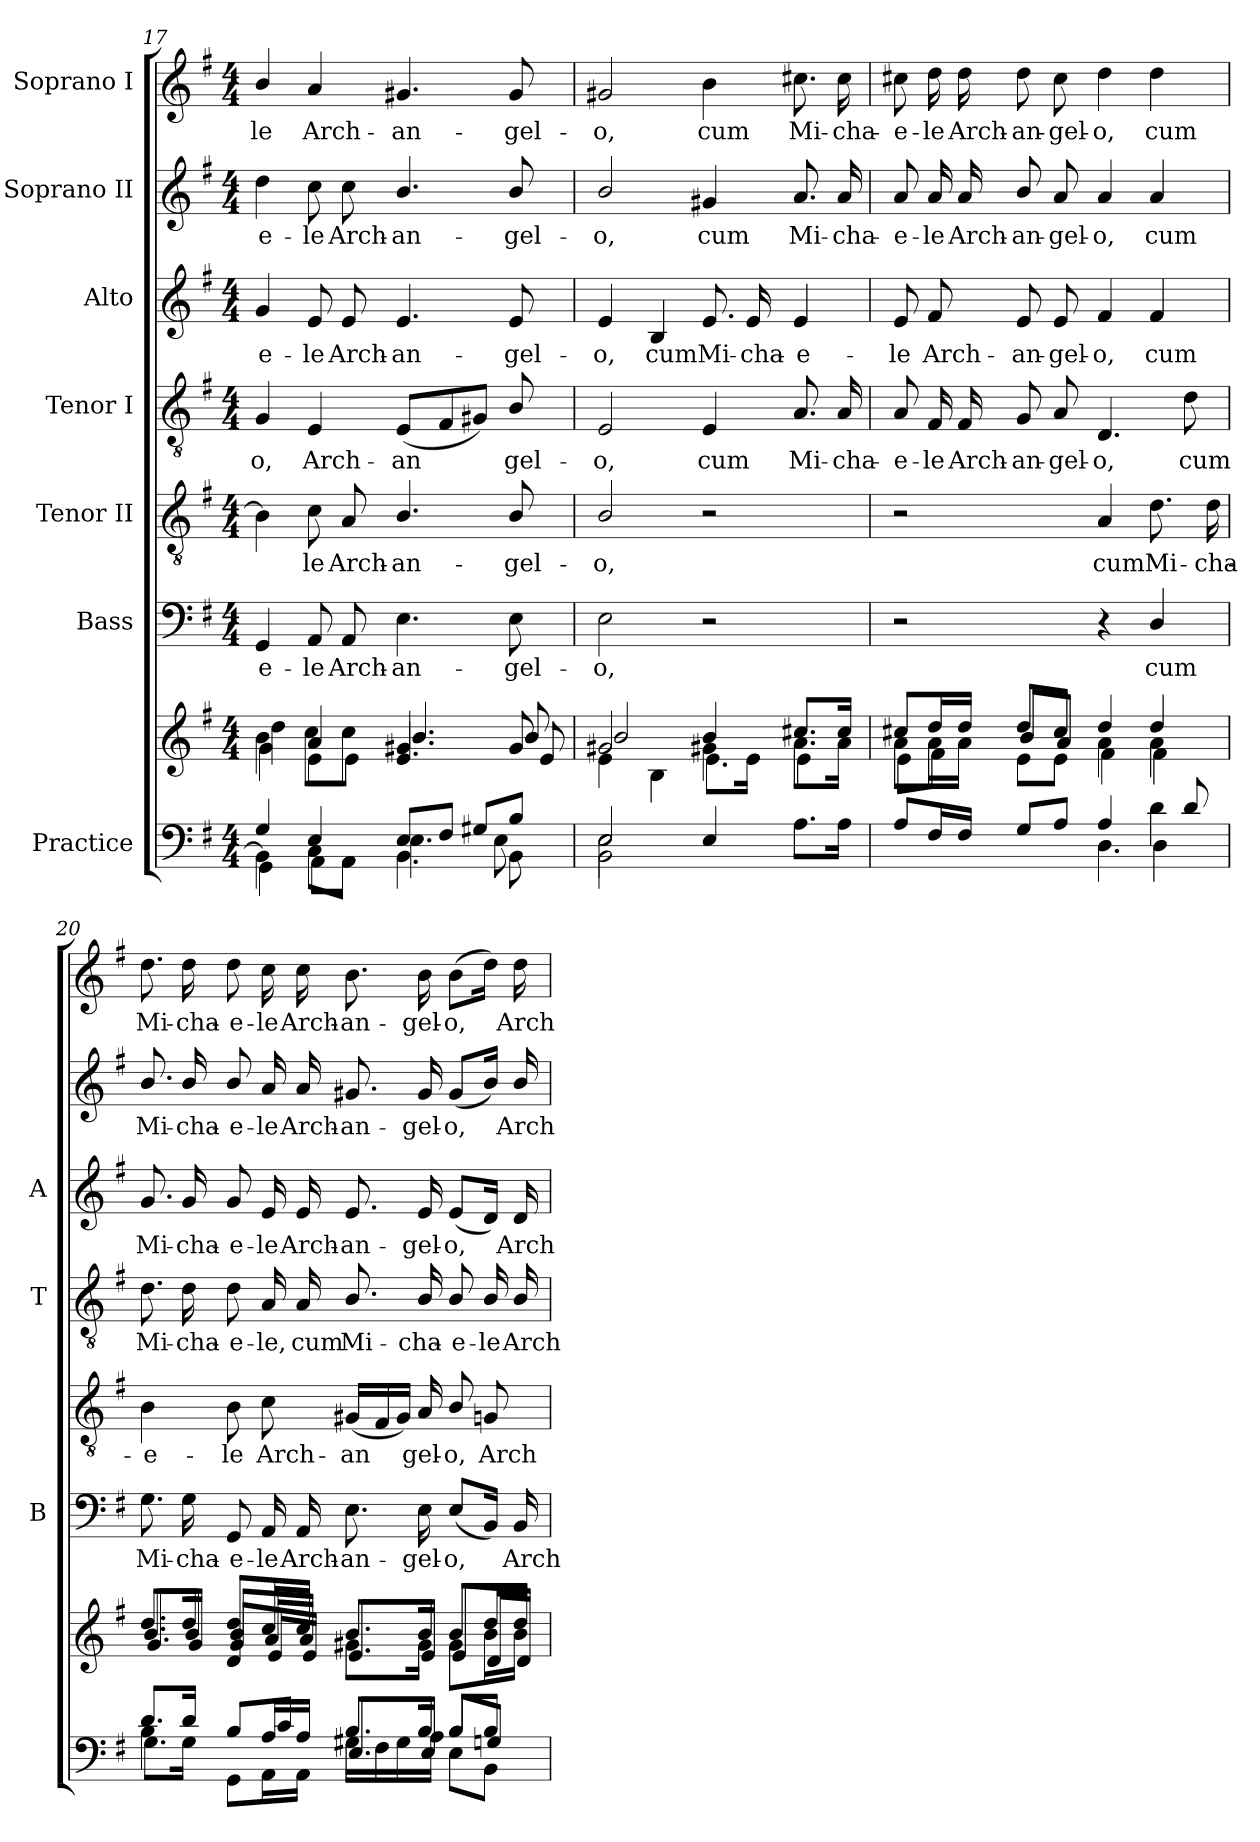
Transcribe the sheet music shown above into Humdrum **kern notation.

**kern	**kern	**kern	**text	**kern	**text	**kern	**text	**kern	**text	**kern	**text	**kern	**text
*part7	*part7	*part6	*part6	*part5	*part5	*part4	*part4	*part3	*part3	*part2	*part2	*part1	*part1
*staff8	*staff7	*staff6	*staff6	*staff5	*staff5	*staff4	*staff4	*staff3	*staff3	*staff2	*staff2	*staff1	*staff1
*I"Practice	*	*I"Bass	*	*I"Tenor II	*	*I"Tenor I	*	*I"Alto	*	*I"Soprano II	*	*I"Soprano I	*
*	*	*I'B	*	*	*	*I'T	*	*I'A	*	*	*	*	*
*clefF4	*clefG2	*clefF4	*	*clefGv2	*	*clefGv2	*	*clefG2	*	*clefG2	*	*clefG2	*
*k[f#]	*k[f#]	*k[f#]	*	*k[f#]	*	*k[f#]	*	*k[f#]	*	*k[f#]	*	*k[f#]	*
*G:	*G:	*G:	*	*G:	*	*G:	*	*G:	*	*G:	*	*G:	*
*M4/4	*M4/4	*M4/4	*	*M4/4	*	*M4/4	*	*M4/4	*	*M4/4	*	*M4/4	*
=17	=17	=17	=17	=17	=17	=17	=17	=17	=17	=17	=17	=17	=17
*^	*^	*	*	*	*	*	*	*	*	*	*	*	*
*	*^	*	*^	*	*	*	*	*	*	*	*	*	*	*	*
!	!	!	!	!	!	!	!LO:LY:b	!	!	!	!LO:LY:b	!	!LO:LY:b	!	!LO:LY:b	!	!LO:LY:b
4G/	4BB\]	4GG\	4b\	4dd\	4g\	4GG/	-e-	4B\]	.	4G/	-o,	4g/	-e-	4dd\	-e-	4b/	-le
!	!	!	!	!	!	!	!LO:LY:b	!	!LO:LY:b	!	!LO:LY:b	!	!LO:LY:b	!	!LO:LY:b	!	!LO:LY:b
4E/	8C\L	8AA\L	4a/	8cc\L	8e\L	8AA/	-le	8c\	le	4E/	Arch-	8e/	-le	8cc\	-le	4a/	Arch-
!	!	!	!	!	!	!	!LO:LY:b	!	!LO:LY:b	!	!	!	!LO:LY:b	!	!LO:LY:b	!	!
.	8AA\J	8AA\J	.	8cc\J	8e\J	8AA/	Arch-	8A/	Arch-	.	.	8e/	Arch-	8cc\	Arch-	.	.
!	!	!	!	!	!	!	!LO:LY:b	!	!LO:LY:b	!	!LO:LY:b	!	!LO:LY:b	!	!LO:LY:b	!	!LO:LY:b
8E/L	4.BB\	4.E\	4.g#X/	4.b/	4.e/	4.E\	-an-	4.B/	-an-	(<8E/L	-an­	4.e/	-an-	4.b/	-an-	4.g#X/	-an-
8F#/J	.	.	.	.	.	.	.	.	.	8F#/	.	.	.	.	.	.	.
8G#X/L	.	.	.	.	.	.	.	.	.	8G#X/J)	.	.	.	.	.	.	.
!	!	!	!	!	!	!	!LO:LY:b	!	!LO:LY:b	!	!LO:LY:b	!	!LO:LY:b	!	!LO:LY:b	!	!LO:LY:b
8B/J	8BB\	8E\	8g#/	8b/	8e/	8E\	-gel-	8B/	-gel-	8B/	gel-	8e/	-gel-	8b/	-gel-	8g#/	-gel-
=18	=18	=18	=18	=18	=18	=18	=18	=18	=18	=18	=18	=18	=18	=18	=18	=18	=18
!	!	!	!	!	!	!	!LO:LY:b	!	!LO:LY:b	!	!LO:LY:b	!	!LO:LY:b	!	!LO:LY:b	!	!LO:LY:b
2E/	2BB\	2E\	2g#X/	2b/	4e\	2E\	-o,	2B/	-o,	2E/	-o,	4e/	-o,	2b/	-o,	2g#X/	-o,
!	!	!	!	!	!	!	!	!	!	!	!	!	!LO:LY:b	!	!	!	!
.	.	.	.	.	4B\	.	.	.	.	.	.	4B/	cum	.	.	.	.
!	!	!	!	!	!	!	!	!	!	!	!LO:LY:b	!	!LO:LY:b	!	!LO:LY:b	!	!LO:LY:b
4E/	2ryy	2ryy	4b/	4g#X\	8.e\L	2r	.	2r	.	4E/	cum	8.e/	Mi-	4g#X/	cum	4b\	cum
!	!	!	!	!	!	!	!	!	!	!	!	!	!LO:LY:b	!	!	!	!
.	.	.	.	.	16e\Jk	.	.	.	.	.	.	16e/	-cha-	.	.	.	.
!	!	!	!	!	!	!	!	!	!	!	!LO:LY:b	!	!LO:LY:b	!	!LO:LY:b	!	!LO:LY:b
8.A\L	.	.	8.cc#X/L	8.a\L	4e\	.	.	.	.	8.A/	Mi-	4e/	-e-	8.a/	Mi-	8.cc#X\	Mi-
!	!	!	!	!	!	!	!	!	!	!	!LO:LY:b	!	!	!	!LO:LY:b	!	!LO:LY:b
16A\Jk	.	.	16cc#/Jk	16a\Jk	.	.	.	.	.	16A/	-cha-	.	.	16a/	-cha-	16cc#\	-cha-
!!LO:PB:g=z
=19	=19	=19	=19	=19	=19	=19	=19	=19	=19	=19	=19	=19	=19	=19	=19	=19	=19
!	!	!	!	!	!	!	!	!	!	!	!LO:LY:b	!	!LO:LY:b	!	!LO:LY:b	!	!LO:LY:b
8A/L	2ryy	2ryy	8cc#X/L	8a\L	8e\L	2r	.	2r	.	8A/	-e-	8e/	-le	8a/	-e-	8cc#X\	-e-
!	!	!	!	!	!	!	!	!	!	!	!LO:LY:b	!	!LO:LY:b	!	!LO:LY:b	!	!LO:LY:b
16F#/L	.	.	16dd/L	16a\L	8f#\J	.	.	.	.	16F#/	-le	8f#/	Arch-	16a/	-le	16dd\	-le
!	!	!	!	!	!	!	!	!	!	!	!LO:LY:b	!	!	!	!LO:LY:b	!	!LO:LY:b
16F#/JJ	.	.	16dd/JJ	16a\JJ	.	.	.	.	.	16F#/	Arch-	.	.	16a/	Arch-	16dd\	Arch-
!	!	!	!	!	!	!	!	!	!	!	!LO:LY:b	!	!LO:LY:b	!	!LO:LY:b	!	!LO:LY:b
8G/L	.	.	8dd/L	8b/L	8e\L	.	.	.	.	8G/	-an-	8e/	-an-	8b/	-an-	8dd\	-an-
!	!	!	!	!	!	!	!	!	!	!	!LO:LY:b	!	!LO:LY:b	!	!LO:LY:b	!	!LO:LY:b
8A/J	.	.	8cc#/J	8a/J	8e\J	.	.	.	.	8A/	-gel-	8e/	-gel-	8a/	-gel-	8cc#\	-gel-
!	!	!	!	!	!	!	!	!	!LO:LY:b	!	!LO:LY:b	!	!LO:LY:b	!	!LO:LY:b	!	!LO:LY:b
4.D\	4A/	4ryy	4dd/	4a\	4f#\	4r	.	4A/	cum	4.D/	-o,	4f#/	-o,	4a/	-o,	4dd\	-o,
!	!	!	!	!	!	!	!LO:LY:b	!	!LO:LY:b	!	!	!	!LO:LY:b	!	!LO:LY:b	!	!LO:LY:b
.	4d\	4D\	4dd/	4a\	4f#\	4D/	cum	8.d\	Mi-	.	.	4f#/	cum	4a/	cum	4dd\	cum
!	!	!	!	!	!	!	!	!	!	!	!LO:LY:b	!	!	!	!	!	!
8d/	.	.	.	.	.	.	.	.	.	8d\	cum	.	.	.	.	.	.
!	!	!	!	!	!	!	!	!	!LO:LY:b	!	!	!	!	!	!	!	!
.	.	.	.	.	.	.	.	16d\	-cha-	.	.	.	.	.	.	.	.
=20	=20	=20	=20	=20	=20	=20	=20	=20	=20	=20	=20	=20	=20	=20	=20	=20	=20
!	!	!	!	!	!	!	!LO:LY:b	!	!LO:LY:b	!	!LO:LY:b	!	!LO:LY:b	!	!LO:LY:b	!	!LO:LY:b
8.d/L	4B\	8.G\L	8.dd/L	8.b/L	8.g/L	8.G\	Mi-	4B\	-e-	8.d\	Mi-	8.g/	Mi-	8.b/	Mi-	8.dd\	Mi-
!	!	!	!	!	!	!	!LO:LY:b	!	!	!	!LO:LY:b	!	!LO:LY:b	!	!LO:LY:b	!	!LO:LY:b
16d/Jk	.	16G\Jk	16dd/Jk	16b/Jk	16g/Jk	16G\	-cha-	.	.	16d\	-cha-	16g/	-cha-	16b/	-cha-	16dd\	-cha-
!	!	!	!	!	!	!	!LO:LY:b	!	!LO:LY:b	!	!LO:LY:b	!	!LO:LY:b	!	!LO:LY:b	!	!LO:LY:b
8ryy	8B/L	8GG\L	8d/ 8dd/L	8b/L	8g/L	8GG/	-e-	8B\	-le	8d\	-e-	8g/	-e-	8b/	-e-	8dd\	-e-
!	!	!	!	!	!	!	!LO:LY:b	!	!LO:LY:b	!	!LO:LY:b	!	!LO:LY:b	!	!LO:LY:b	!	!LO:LY:b
16A/LL	8c/J	16AA\L	16cc/L	16a/L	16e/L	16AA/	-le	8c\	Arch-	16A/	-le,	16e/	-le	16a/	-le	16cc\	-le
!	!	!	!	!	!	!	!LO:LY:b	!	!	!	!LO:LY:b	!	!LO:LY:b	!	!LO:LY:b	!	!LO:LY:b
16A/JJ	.	16AA\JJ	16cc/JJ	16a/JJ	16e/JJ	16AA/	Arch-	.	.	16A/	cum	16e/	Arch-	16a/	Arch-	16cc\	Arch-
!	!	!	!	!	!	!	!LO:LY:b	!	!LO:LY:b	!	!LO:LY:b	!	!LO:LY:b	!	!LO:LY:b	!	!LO:LY:b
8.B/L	16G#X\LL	8.E/L	8.b/L	8.g#X\L	8.e/L	8.E\	-an-	(<16G#X/LL	-an­	8.B/	Mi-	8.e/	-an-	8.g#X/	-an-	8.b\	-an-
.	16F#\	.	.	.	.	.	.	16F#/	.	.	.	.	.	.	.	.	.
.	16G#\	.	.	.	.	.	.	16G#/JJ)	.	.	.	.	.	.	.	.	.
!	!	!	!	!	!	!	!LO:LY:b	!	!LO:LY:b	!	!LO:LY:b	!	!LO:LY:b	!	!LO:LY:b	!	!LO:LY:b
16B/Jk	16A\JJ	16E/Jk	16b/Jk	16g#\Jk	16e/Jk	16E\	-gel-	16A/	gel-	16B/	-cha-	16e/	-gel-	16g#/	-gel-	16b\	-gel-
!	!	!	!	!	!	!	!LO:LY:b	!	!LO:LY:b	!	!LO:LY:b	!	!LO:LY:b	!	!LO:LY:b	!	!LO:LY:b
8B/L	8B/L	8E\L	8b/L	8g#\L	8e/L	(<8E/L	-o,	8B/	-o,	8B/	-e-	(<8e/L	-o,	(<8g#/L	-o,	(>8b\L	-o,
!	!	!	!	!	!	!	!	!	!LO:LY:b	!	!LO:LY:b	!	!	!	!	!	!
8B/J	8Gn/J	8BB\J	16dd/L	16b\L	16d/L	16BB/Jk)	.	8Gn/	Arch-	16B/	-le	16d/Jk)	.	16b/Jk)	.	16dd\Jk)	.
!	!	!	!	!	!	!	!LO:LY:b	!	!	!	!LO:LY:b	!	!LO:LY:b	!	!LO:LY:b	!	!LO:LY:b
.	.	.	16dd/JJ	16b\JJ	16d/JJ	16BB/	Arch-	.	.	16B/	Arch-	16d/	Arch-	16b/	Arch-	16dd\	Arch-
*v	*v	*v	*	*	*	*	*	*	*	*	*	*	*	*	*	*	*
*	*v	*v	*v	*	*	*	*	*	*	*	*	*	*	*	*
=	=	=	=	=	=	=	=	=	=	=	=	=	=
*-	*-	*-	*-	*-	*-	*-	*-	*-	*-	*-	*-	*-	*-
